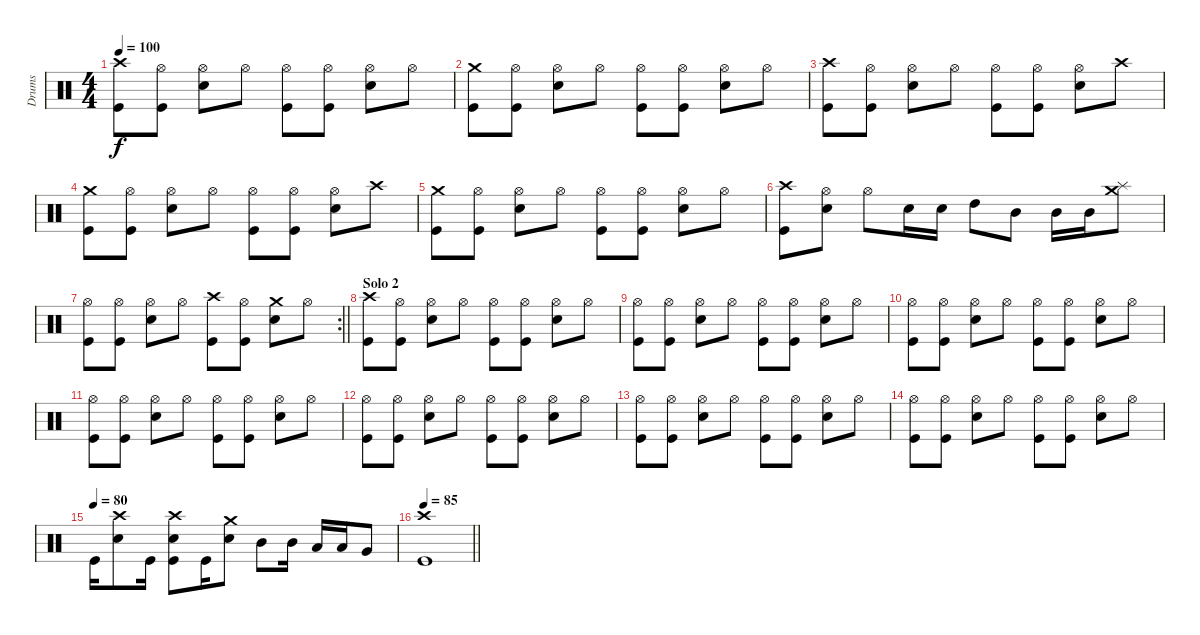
\track ("Drums" "Drums") {instrument percussion}
\staff {score}
\articulation defaults
\ts (4 4)
\tempo 100
\clef neutral
\ks c
("Crash high (hit)" "Kick (hit)").8{dy f} ("Hi-Hat (open)" "Kick (hit)").8 ("Hi-Hat (open)" "Snare (hit) 2").8 "Hi-Hat (open)".8 ("Hi-Hat (open)" "Kick (hit)").8 ("Hi-Hat (open)" "Kick (hit)").8 ("Hi-Hat (open)" "Snare (hit) 2").8 "Hi-Hat (open)".8 |
("Crash medium (hit)" "Kick (hit)").8 ("Hi-Hat (open)" "Kick (hit)").8 ("Hi-Hat (open)" "Snare (hit) 2").8 "Hi-Hat (open)".8 ("Hi-Hat (open)" "Kick (hit)").8 ("Hi-Hat (open)" "Kick (hit)").8 ("Hi-Hat (open)" "Snare (hit) 2").8 "Hi-Hat (open)".8 |
("Crash high (hit)" "Kick (hit)").8 ("Hi-Hat (open)" "Kick (hit)").8 ("Hi-Hat (open)" "Snare (hit) 2").8 "Hi-Hat (open)".8 ("Hi-Hat (open)" "Kick (hit)").8 ("Hi-Hat (open)" "Kick (hit)").8 ("Hi-Hat (open)" "Snare (hit) 2").8 "Crash high (hit)".8 |
("Crash medium (hit)" "Kick (hit)").8 ("Hi-Hat (open)" "Kick (hit)").8 ("Hi-Hat (open)" "Snare (hit) 2").8 "Hi-Hat (open)".8 ("Hi-Hat (open)" "Kick (hit)").8 ("Hi-Hat (open)" "Kick (hit)").8 ("Hi-Hat (open)" "Snare (hit) 2").8 "Crash high (hit)".8 |
("Crash medium (hit)" "Kick (hit)").8 ("Hi-Hat (open)" "Kick (hit)").8 ("Hi-Hat (open)" "Snare (hit) 2").8 "Hi-Hat (open)".8 ("Hi-Hat (open)" "Kick (hit)").8 ("Hi-Hat (open)" "Kick (hit)").8 ("Hi-Hat (open)" "Snare (hit) 2").8 "Hi-Hat (open)".8 |
("Crash high (hit)" "Kick (hit)").8 ("Hi-Hat (open)" "Snare (hit) 2").8 "Hi-Hat (open)".8 "Snare (hit) 2".16 "Snare (hit) 2".16 "High Tom (hit)".8 "Mid Tom (hit)".8 "Mid Tom (hit)".16 "Mid Tom (hit)".16 ("Splash (hit)" "Crash medium (hit)").8 |
\rc 2
\barLineRight lightlight
("Hi-Hat (open)" "Kick (hit)").8 ("Hi-Hat (open)" "Kick (hit)").8 ("Hi-Hat (open)" "Snare (hit) 2").8 "Hi-Hat (open)".8 ("Crash high (hit)" "Kick (hit)").8 ("Hi-Hat (open)" "Kick (hit)").8 ("Crash medium (hit)" "Snare (hit) 2").8 "Hi-Hat (open)".8 |
\section ("" "Solo 2")
("Crash high (hit)" "Kick (hit)").8 ("Hi-Hat (open)" "Kick (hit)").8 ("Hi-Hat (open)" "Snare (hit) 2").8 "Hi-Hat (open)".8 ("Hi-Hat (open)" "Kick (hit)").8 ("Hi-Hat (open)" "Kick (hit)").8 ("Hi-Hat (open)" "Snare (hit) 2").8 "Hi-Hat (open)".8 |
("Hi-Hat (open)" "Kick (hit)").8 ("Hi-Hat (open)" "Kick (hit)").8 ("Hi-Hat (open)" "Snare (hit) 2").8 "Hi-Hat (open)".8 ("Hi-Hat (open)" "Kick (hit)").8 ("Hi-Hat (open)" "Kick (hit)").8 ("Hi-Hat (open)" "Snare (hit) 2").8 "Hi-Hat (open)".8 |
("Hi-Hat (open)" "Kick (hit)").8 ("Hi-Hat (open)" "Kick (hit)").8 ("Hi-Hat (open)" "Snare (hit) 2").8 "Hi-Hat (open)".8 ("Hi-Hat (open)" "Kick (hit)").8 ("Hi-Hat (open)" "Kick (hit)").8 ("Hi-Hat (open)" "Snare (hit) 2").8 "Hi-Hat (open)".8 |
("Hi-Hat (open)" "Kick (hit)").8 ("Hi-Hat (open)" "Kick (hit)").8 ("Hi-Hat (open)" "Snare (hit) 2").8 "Hi-Hat (open)".8 ("Hi-Hat (open)" "Kick (hit)").8 ("Hi-Hat (open)" "Kick (hit)").8 ("Hi-Hat (open)" "Snare (hit) 2").8 "Hi-Hat (open)".8 |
("Hi-Hat (open)" "Kick (hit)").8 ("Hi-Hat (open)" "Kick (hit)").8 ("Hi-Hat (open)" "Snare (hit) 2").8 "Hi-Hat (open)".8 ("Hi-Hat (open)" "Kick (hit)").8 ("Hi-Hat (open)" "Kick (hit)").8 ("Hi-Hat (open)" "Snare (hit) 2").8 "Hi-Hat (open)".8 |
("Hi-Hat (open)" "Kick (hit)").8 ("Hi-Hat (open)" "Kick (hit)").8 ("Hi-Hat (open)" "Snare (hit) 2").8 "Hi-Hat (open)".8 ("Hi-Hat (open)" "Kick (hit)").8 ("Hi-Hat (open)" "Kick (hit)").8 ("Hi-Hat (open)" "Snare (hit) 2").8 "Hi-Hat (open)".8 |
("Hi-Hat (open)" "Kick (hit)").8 ("Hi-Hat (open)" "Kick (hit)").8 ("Hi-Hat (open)" "Snare (hit) 2").8 "Hi-Hat (open)".8 ("Hi-Hat (open)" "Kick (hit)").8 ("Hi-Hat (open)" "Kick (hit)").8 ("Hi-Hat (open)" "Snare (hit) 2").8 "Hi-Hat (open)".8 |
\tempo (80)
"Kick (hit)".16 ("Crash high (hit)" "Electric Snare (hit)").8 "Kick (hit)".16 ("Crash high (hit)" "Kick (hit)" "Electric Snare (hit)").8 "Kick (hit)".16 ("Crash medium (hit)" "Electric Snare (hit)").8 "Mid Tom (hit)".8 "Mid Tom (hit)".16 "Low Tom (hit)".16 "Low Tom (hit)".16 "Very Low Tom (hit)".8 |
\tempo 85
\barLineRight lightlight
("Crash high (hit)" "Kick (hit)").1
